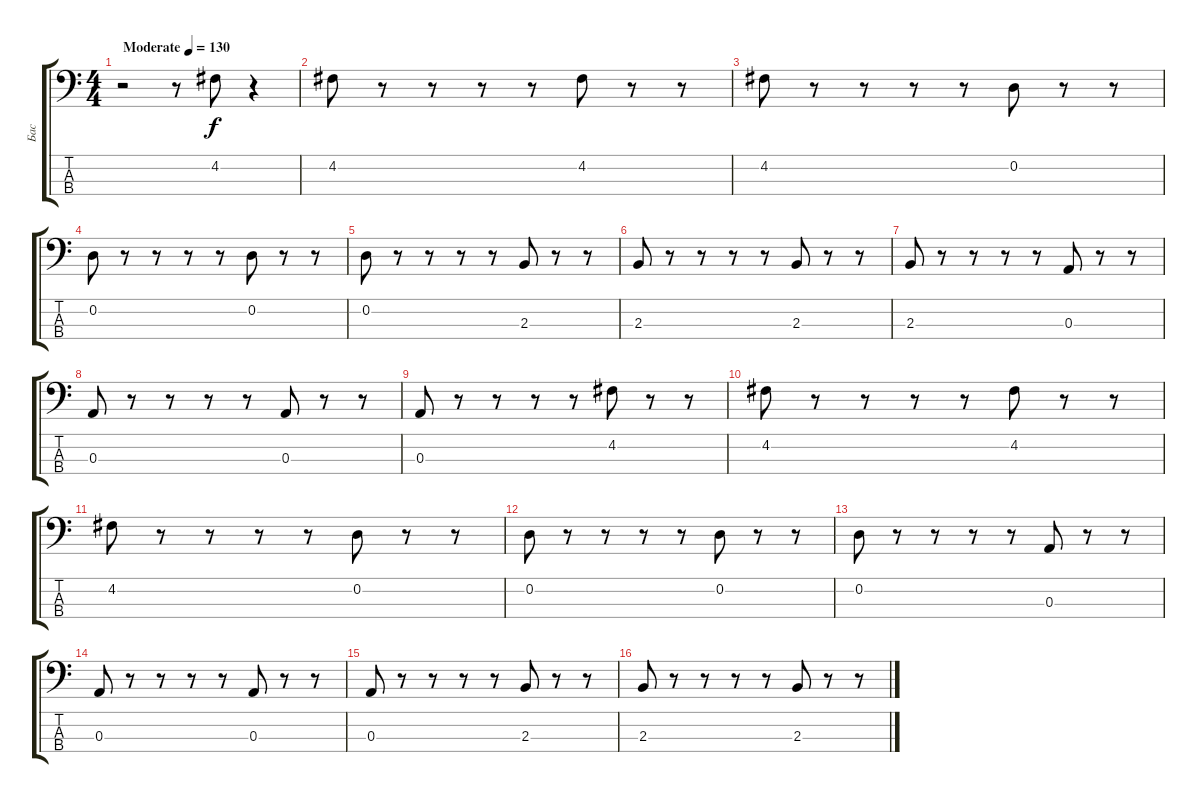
\track ("Бас" "Бас") {instrument electricbassfinger}
\staff {score tabs}
\tuning (G2 D2 A1 E1) {hide}
\ts (4 4)
\tempo (130 "Moderate")
\clef f4
\ks c
r.2{dy f instrument electricbassfinger} r.8 4.2.8 r.4 |
4.2.8 r.8 r.8 r.8 r.8 4.2.8 r.8 r.8 |
4.2.8 r.8 r.8 r.8 r.8 0.2.8 r.8 r.8 |
0.2.8 r.8 r.8 r.8 r.8 0.2.8 r.8 r.8 |
0.2.8 r.8 r.8 r.8 r.8 2.3.8 r.8 r.8 |
2.3.8 r.8 r.8 r.8 r.8 2.3.8 r.8 r.8 |
2.3.8 r.8 r.8 r.8 r.8 0.3.8 r.8 r.8 |
0.3.8 r.8 r.8 r.8 r.8 0.3.8 r.8 r.8 |
0.3.8 r.8 r.8 r.8 r.8 4.2.8 r.8 r.8 |
4.2.8 r.8 r.8 r.8 r.8 4.2.8 r.8 r.8 |
4.2.8 r.8 r.8 r.8 r.8 0.2.8 r.8 r.8 |
0.2.8 r.8 r.8 r.8 r.8 0.2.8 r.8 r.8 |
0.2.8 r.8 r.8 r.8 r.8 0.3.8 r.8 r.8 |
0.3.8 r.8 r.8 r.8 r.8 0.3.8 r.8 r.8 |
0.3.8 r.8 r.8 r.8 r.8 2.3.8 r.8 r.8 |
2.3.8 r.8 r.8 r.8 r.8 2.3.8 r.8 r.8
